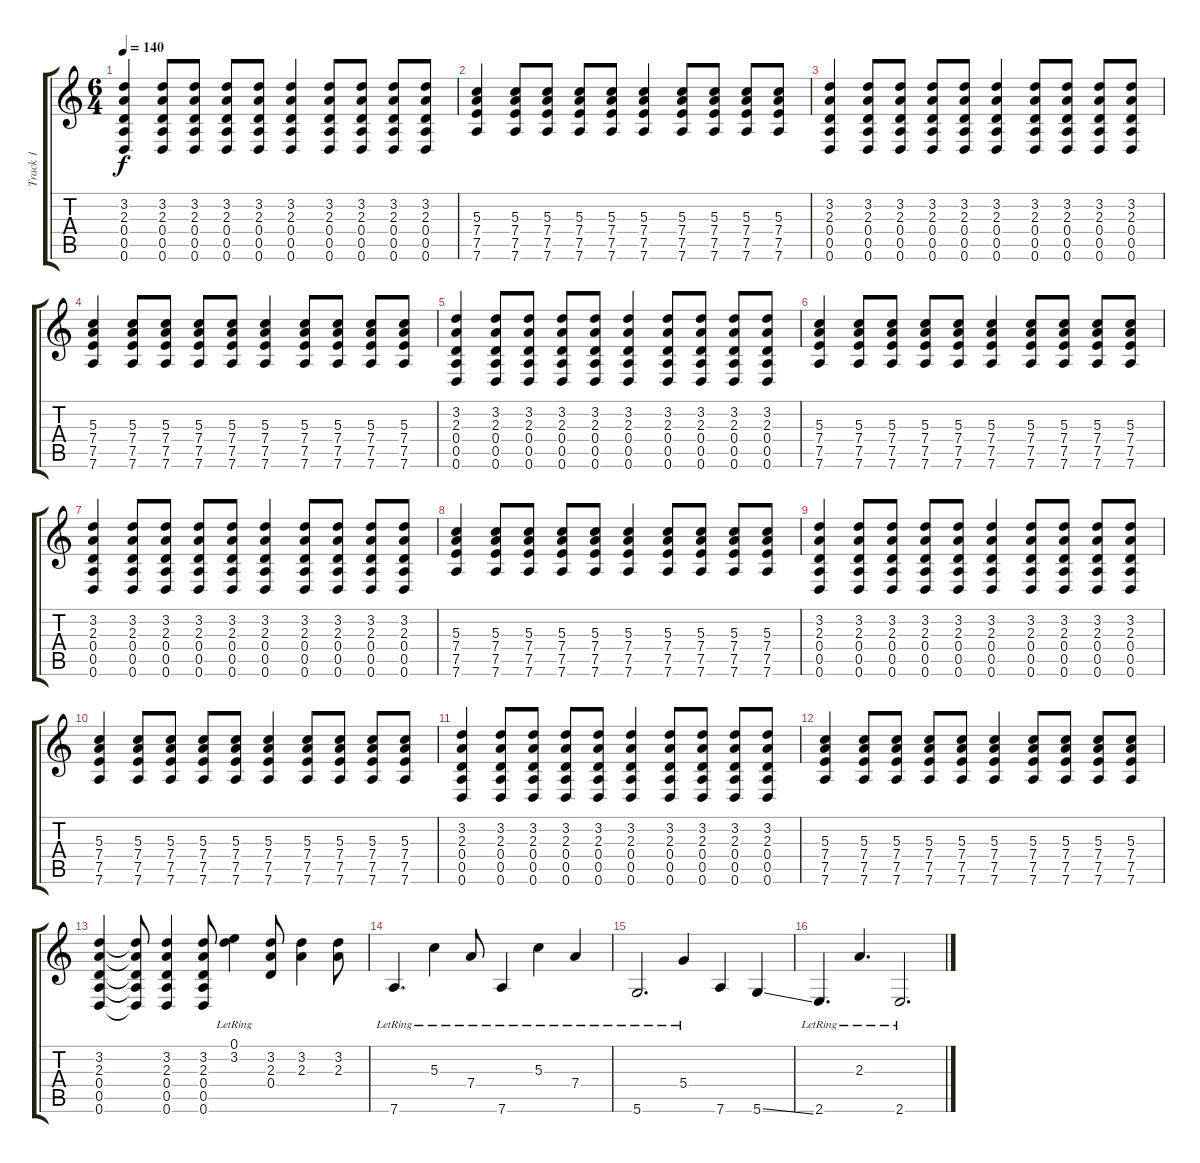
\track ("Track 1" "Track 1") {instrument acousticguitarsteel}
\staff {score tabs}
\tuning (E4 B3 G3 D3 A2 D2) {hide}
\ts (6 4)
\tempo 140
\clef g2
\ks c
(3.2 2.3 0.4 0.5 0.6).4{dy f} (3.2 2.3 0.4 0.5 0.6).8 (3.2 2.3 0.4 0.5 0.6).8 (3.2 2.3 0.4 0.5 0.6).8 (3.2 2.3 0.4 0.5 0.6).8 (3.2 2.3 0.4 0.5 0.6).4 (3.2 2.3 0.4 0.5 0.6).8 (3.2 2.3 0.4 0.5 0.6).8 (3.2 2.3 0.4 0.5 0.6).8 (3.2 2.3 0.4 0.5 0.6).8 |
(5.3 7.4 7.5 7.6).4 (5.3 7.4 7.5 7.6).8 (5.3 7.4 7.5 7.6).8 (5.3 7.4 7.5 7.6).8 (5.3 7.4 7.5 7.6).8 (5.3 7.4 7.5 7.6).4 (5.3 7.4 7.5 7.6).8 (5.3 7.4 7.5 7.6).8 (5.3 7.4 7.5 7.6).8 (5.3 7.4 7.5 7.6).8 |
(3.2 2.3 0.4 0.5 0.6).4 (3.2 2.3 0.4 0.5 0.6).8 (3.2 2.3 0.4 0.5 0.6).8 (3.2 2.3 0.4 0.5 0.6).8 (3.2 2.3 0.4 0.5 0.6).8 (3.2 2.3 0.4 0.5 0.6).4 (3.2 2.3 0.4 0.5 0.6).8 (3.2 2.3 0.4 0.5 0.6).8 (3.2 2.3 0.4 0.5 0.6).8 (3.2 2.3 0.4 0.5 0.6).8 |
(5.3 7.4 7.5 7.6).4 (5.3 7.4 7.5 7.6).8 (5.3 7.4 7.5 7.6).8 (5.3 7.4 7.5 7.6).8 (5.3 7.4 7.5 7.6).8 (5.3 7.4 7.5 7.6).4 (5.3 7.4 7.5 7.6).8 (5.3 7.4 7.5 7.6).8 (5.3 7.4 7.5 7.6).8 (5.3 7.4 7.5 7.6).8 |
(3.2 2.3 0.4 0.5 0.6).4 (3.2 2.3 0.4 0.5 0.6).8 (3.2 2.3 0.4 0.5 0.6).8 (3.2 2.3 0.4 0.5 0.6).8 (3.2 2.3 0.4 0.5 0.6).8 (3.2 2.3 0.4 0.5 0.6).4 (3.2 2.3 0.4 0.5 0.6).8 (3.2 2.3 0.4 0.5 0.6).8 (3.2 2.3 0.4 0.5 0.6).8 (3.2 2.3 0.4 0.5 0.6).8 |
(5.3 7.4 7.5 7.6).4 (5.3 7.4 7.5 7.6).8 (5.3 7.4 7.5 7.6).8 (5.3 7.4 7.5 7.6).8 (5.3 7.4 7.5 7.6).8 (5.3 7.4 7.5 7.6).4 (5.3 7.4 7.5 7.6).8 (5.3 7.4 7.5 7.6).8 (5.3 7.4 7.5 7.6).8 (5.3 7.4 7.5 7.6).8 |
(3.2 2.3 0.4 0.5 0.6).4 (3.2 2.3 0.4 0.5 0.6).8 (3.2 2.3 0.4 0.5 0.6).8 (3.2 2.3 0.4 0.5 0.6).8 (3.2 2.3 0.4 0.5 0.6).8 (3.2 2.3 0.4 0.5 0.6).4 (3.2 2.3 0.4 0.5 0.6).8 (3.2 2.3 0.4 0.5 0.6).8 (3.2 2.3 0.4 0.5 0.6).8 (3.2 2.3 0.4 0.5 0.6).8 |
(5.3 7.4 7.5 7.6).4 (5.3 7.4 7.5 7.6).8 (5.3 7.4 7.5 7.6).8 (5.3 7.4 7.5 7.6).8 (5.3 7.4 7.5 7.6).8 (5.3 7.4 7.5 7.6).4 (5.3 7.4 7.5 7.6).8 (5.3 7.4 7.5 7.6).8 (5.3 7.4 7.5 7.6).8 (5.3 7.4 7.5 7.6).8 |
(3.2 2.3 0.4 0.5 0.6).4 (3.2 2.3 0.4 0.5 0.6).8 (3.2 2.3 0.4 0.5 0.6).8 (3.2 2.3 0.4 0.5 0.6).8 (3.2 2.3 0.4 0.5 0.6).8 (3.2 2.3 0.4 0.5 0.6).4 (3.2 2.3 0.4 0.5 0.6).8 (3.2 2.3 0.4 0.5 0.6).8 (3.2 2.3 0.4 0.5 0.6).8 (3.2 2.3 0.4 0.5 0.6).8 |
(5.3 7.4 7.5 7.6).4 (5.3 7.4 7.5 7.6).8 (5.3 7.4 7.5 7.6).8 (5.3 7.4 7.5 7.6).8 (5.3 7.4 7.5 7.6).8 (5.3 7.4 7.5 7.6).4 (5.3 7.4 7.5 7.6).8 (5.3 7.4 7.5 7.6).8 (5.3 7.4 7.5 7.6).8 (5.3 7.4 7.5 7.6).8 |
(3.2 2.3 0.4 0.5 0.6).4 (3.2 2.3 0.4 0.5 0.6).8 (3.2 2.3 0.4 0.5 0.6).8 (3.2 2.3 0.4 0.5 0.6).8 (3.2 2.3 0.4 0.5 0.6).8 (3.2 2.3 0.4 0.5 0.6).4 (3.2 2.3 0.4 0.5 0.6).8 (3.2 2.3 0.4 0.5 0.6).8 (3.2 2.3 0.4 0.5 0.6).8 (3.2 2.3 0.4 0.5 0.6).8 |
(5.3 7.4 7.5 7.6).4 (5.3 7.4 7.5 7.6).8 (5.3 7.4 7.5 7.6).8 (5.3 7.4 7.5 7.6).8 (5.3 7.4 7.5 7.6).8 (5.3 7.4 7.5 7.6).4 (5.3 7.4 7.5 7.6).8 (5.3 7.4 7.5 7.6).8 (5.3 7.4 7.5 7.6).8 (5.3 7.4 7.5 7.6).8 |
(3.2 2.3 0.4 0.5 0.6).4 (3.2{t} 2.3{t} 0.4{t} 0.5{t} 0.6{t}).8 (3.2 2.3 0.4 0.5 0.6).4 (3.2 2.3 0.4 0.5 0.6).8 (0.1{lr} 3.2).4 (3.2 2.3 0.4).8 (3.2 2.3).4 (3.2 2.3).8 |
7.6{lr}.4{d} 5.3{lr}.4 7.4{lr}.8 7.6{lr}.4 5.3{lr}.4 7.4{lr}.4 |
5.6{lr}.2{d} 5.4{lr}.4 7.6.4 5.6{ss}.4 |
2.6{lr}.4{d} 2.3{lr}.4{d} 2.6{lr}.2{d}
